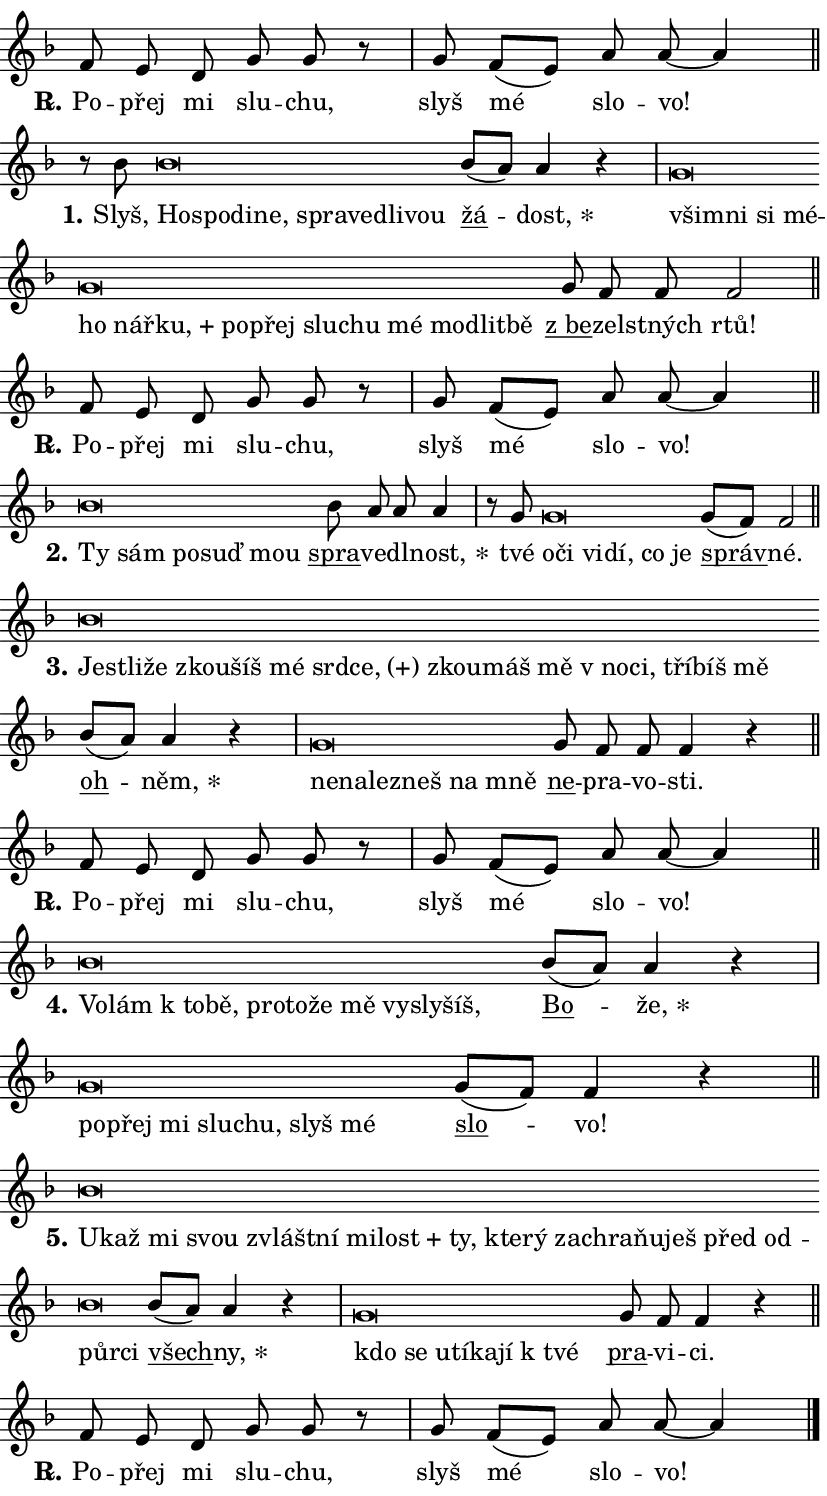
\version "2.24.0"
\header { tagline = "" }
\paper {
  indent = 0\cm
  top-margin = 0\cm
  right-margin = 0.13\cm % to fit lyric hyphens
  bottom-margin = 0\cm
  left-margin = 0\cm
  paper-width = 14\cm
  page-breaking = #ly:one-page-breaking
  system-system-spacing.basic-distance = #11
  score-system-spacing.basic-distance = #11
  ragged-last = ##f
}


%% Author: Thomas Morley
%% https://lists.gnu.org/archive/html/lilypond-user/2020-05/msg00002.html
#(define (line-position grob)
"Returns position of @var[grob} in current system:
   @code{'start}, if at first time-step
   @code{'end}, if at last time-step
   @code{'middle} otherwise
"
  (let* ((col (ly:item-get-column grob))
         (ln (ly:grob-object col 'left-neighbor))
         (rn (ly:grob-object col 'right-neighbor))
         (col-to-check-left (if (ly:grob? ln) ln col))
         (col-to-check-right (if (ly:grob? rn) rn col))
         (break-dir-left
           (and
             (ly:grob-property col-to-check-left 'non-musical #f)
             (ly:item-break-dir col-to-check-left)))
         (break-dir-right
           (and
             (ly:grob-property col-to-check-right 'non-musical #f)
             (ly:item-break-dir col-to-check-right))))
        (cond ((eqv? 1 break-dir-left) 'start)
              ((eqv? -1 break-dir-right) 'end)
              (else 'middle))))

#(define (tranparent-at-line-position vctor)
  (lambda (grob)
  "Relying on @code{line-position} select the relevant enry from @var{vctor}.
Used to determine transparency,"
    (case (line-position grob)
      ((end) (not (vector-ref vctor 0)))
      ((middle) (not (vector-ref vctor 1)))
      ((start) (not (vector-ref vctor 2))))))

noteHeadBreakVisibility =
#(define-music-function (break-visibility)(vector?)
"Makes @code{NoteHead}s transparent relying on @var{break-visibility}"
#{
  \override NoteHead.transparent =
    #(tranparent-at-line-position break-visibility)
#})

#(define delete-ledgers-for-transparent-note-heads
  (lambda (grob)
    "Reads whether a @code{NoteHead} is transparent.
If so this @code{NoteHead} is removed from @code{'note-heads} from
@var{grob}, which is supposed to be @code{LedgerLineSpanner}.
As a result ledgers are not printed for this @code{NoteHead}"
    (let* ((nhds-array (ly:grob-object grob 'note-heads))
           (nhds-list
             (if (ly:grob-array? nhds-array)
                 (ly:grob-array->list nhds-array)
                 '()))
           ;; Relies on the transparent-property being done before
           ;; Staff.LedgerLineSpanner.after-line-breaking is executed.
           ;; This is fragile ...
           (to-keep
             (remove
               (lambda (nhd)
                 (ly:grob-property nhd 'transparent #f))
               nhds-list)))
      ;; TODO find a better method to iterate over grob-arrays, similiar
      ;; to filter/remove etc for lists
      ;; For now rebuilt from scratch
      (set! (ly:grob-object grob 'note-heads)  '())
      (for-each
        (lambda (nhd)
          (ly:pointer-group-interface::add-grob grob 'note-heads nhd))
        to-keep))))

squashNotes = {
  \override NoteHead.X-extent = #'(-0.2 . 0.2)
  \override NoteHead.Y-extent = #'(-0.75 . 0)
  \override NoteHead.stencil =
    #(lambda (grob)
       (let ((pos (ly:grob-property grob 'staff-position)))
         (begin
           (if (< pos -7) (display "ERROR: Lower brevis then expected\n") (display ""))
           (if (<= pos -6) ly:text-interface::print ly:note-head::print))))
}
unSquashNotes = {
  \revert NoteHead.X-extent
  \revert NoteHead.Y-extent
  \revert NoteHead.stencil
}

hideNotes = \noteHeadBreakVisibility #begin-of-line-visible
unHideNotes = \noteHeadBreakVisibility #all-visible

% work-around for resetting accidentals
% https://lilypond.org/doc/v2.23/Documentation/notation/displaying-rhythms#unmetered-music
cadenzaMeasure = {
  \cadenzaOff
  \partial 1024 s1024
  \cadenzaOn
}

#(define-markup-command (accent layout props text) (markup?)
  "Underline accented syllable"
  (interpret-markup layout props
    #{\markup \override #'(offset . 4.3) \underline { #text }#}))

responsum = \markup \concat {
  "R" \hspace #-1.05 \path #0.1 #'((moveto 0 0.07) (lineto 0.9 0.8)) \hspace #0.05 "."
}

spaceSize = #0.6828661417322834 % exact space size for TeX Gyre Schola

\layout {
  \context {
    \Staff
    \remove "Time_signature_engraver"
    \override LedgerLineSpanner.after-line-breaking = #delete-ledgers-for-transparent-note-heads
  }
  \context {
    \Lyrics {
      \override LyricSpace.minimum-distance = \spaceSize
      \override LyricText.font-name = #"TeX Gyre Schola"
      \override LyricText.font-size = 1
      \override StanzaNumber.font-name = #"TeX Gyre Schola Bold"
      \override StanzaNumber.font-size = 1
    }
  }
  \context {
    \Score 
    \override NoteHead.text =
      #(lambda (grob) 
        (let ((pos (ly:grob-property grob 'staff-position)))
          #{\markup {
            \combine
              \halign #-0.55 \raise #(if (= pos -6) 0 0.5) \override #'(thickness . 2) \draw-line #'(3.2 . 0)
              \musicglyph "noteheads.sM1"
          }#}))
  }
}

% magnetic-lyrics.ily
%
%   written by
%     Jean Abou Samra <jean@abou-samra.fr>
%     Werner Lemberg <wl@gnu.org>
%
%   adapted by
%     Jiri Hon <jiri.hon@gmail.com>
%
% Version 2022-Apr-15

% https://www.mail-archive.com/lilypond-user@gnu.org/msg149350.html

#(define (Left_hyphen_pointer_engraver context)
   "Collect syllable-hyphen-syllable occurrences in lyrics and store
them in properties.  This engraver only looks to the left.  For
example, if the lyrics input is @code{foo -- bar}, it does the
following.

@itemize @bullet
@item
Set the @code{text} property of the @code{LyricHyphen} grob between
@q{foo} and @q{bar} to @code{foo}.

@item
Set the @code{left-hyphen} property of the @code{LyricText} grob with
text @q{foo} to the @code{LyricHyphen} grob between @q{foo} and
@q{bar}.
@end itemize

Use this auxiliary engraver in combination with the
@code{lyric-@/text::@/apply-@/magnetic-@/offset!} hook."
   (let ((hyphen #f)
         (text #f))
     (make-engraver
      (acknowledgers
       ((lyric-syllable-interface engraver grob source-engraver)
        (set! text grob)))
      (end-acknowledgers
       ((lyric-hyphen-interface engraver grob source-engraver)
        ;(when (not (grob::has-interface grob 'lyric-space-interface))
          (set! hyphen grob)));)
      ((stop-translation-timestep engraver)
       (when (and text hyphen)
         (ly:grob-set-object! text 'left-hyphen hyphen))
       (set! text #f)
       (set! hyphen #f)))))

#(define (lyric-text::apply-magnetic-offset! grob)
   "If the space between two syllables is less than the value in
property @code{LyricText@/.details@/.squash-threshold}, move the right
syllable to the left so that it gets concatenated with the left
syllable.

Use this function as a hook for
@code{LyricText@/.after-@/line-@/breaking} if the
@code{Left_@/hyphen_@/pointer_@/engraver} is active."
   (let ((hyphen (ly:grob-object grob 'left-hyphen #f)))
     (when hyphen
       (let ((left-text (ly:spanner-bound hyphen LEFT)))
         (when (grob::has-interface left-text 'lyric-syllable-interface)
           (let* ((common (ly:grob-common-refpoint grob left-text X))
                  (this-x-ext (ly:grob-extent grob common X))
                  (left-x-ext
                   (begin
                     ;; Trigger magnetism for left-text.
                     (ly:grob-property left-text 'after-line-breaking)
                     (ly:grob-extent left-text common X)))
                  ;; `delta` is the gap width between two syllables.
                  (delta (- (interval-start this-x-ext)
                            (interval-end left-x-ext)))
                  (details (ly:grob-property grob 'details))
                  (threshold (assoc-get 'squash-threshold details 0.2)))
             (when (< delta threshold)
               (let* (;; We have to manipulate the input text so that
                      ;; ligatures crossing syllable boundaries are not
                      ;; disabled.  For languages based on the Latin
                      ;; script this is essentially a beautification.
                      ;; However, for non-Western scripts it can be a
                      ;; necessity.
                      (lt (ly:grob-property left-text 'text))
                      (rt (ly:grob-property grob 'text))
                      (is-space (grob::has-interface hyphen 'lyric-space-interface))
                      (space (if is-space " " ""))
                      (extra-delta (if is-space spaceSize 0))
                      ;; Append new syllable.
                      (ltrt-space (if (and (string? lt) (string? rt))
                                (string-append lt space rt)
                                (make-concat-markup (list lt space rt))))
                      ;; Right-align `ltrt` to the right side.
                      (ltrt-space-markup (grob-interpret-markup
                               grob
                               (make-translate-markup
                                (cons (interval-length this-x-ext) 0)
                                (make-right-align-markup ltrt-space)))))
                 (begin
                   ;; Don't print `left-text`.
                   (ly:grob-set-property! left-text 'stencil #f)
                   ;; Set text and stencil (which holds all collected
                   ;; syllables so far) and shift it to the left.
                   (ly:grob-set-property! grob 'text ltrt-space)
                   (ly:grob-set-property! grob 'stencil ltrt-space-markup)
                   (ly:grob-translate-axis! grob (- (- delta extra-delta)) X))))))))))


#(define (lyric-hyphen::displace-bounds-first grob)
   ;; Make very sure this callback isn't triggered too early.
   (let ((left (ly:spanner-bound grob LEFT))
         (right (ly:spanner-bound grob RIGHT)))
     (ly:grob-property left 'after-line-breaking)
     (ly:grob-property right 'after-line-breaking)
     (ly:lyric-hyphen::print grob)))

squashThreshold = #0.4

\layout {
  \context {
    \Lyrics
    \consists #Left_hyphen_pointer_engraver
    \override LyricText.after-line-breaking =
      #lyric-text::apply-magnetic-offset!
    \override LyricHyphen.stencil = #lyric-hyphen::displace-bounds-first
    \override LyricText.details.squash-threshold = \squashThreshold
    \override LyricHyphen.minimum-distance = 0
    \override LyricHyphen.minimum-length = \squashThreshold
  }
}

squashText = \override LyricText.details.squash-threshold = 9999
unSquashText = \override LyricText.details.squash-threshold = \squashThreshold

leftText = \override LyricText.self-alignment-X = #LEFT
unLeftText = \revert LyricText.self-alignment-X

starOffset = #(lambda (grob) 
                (let ((x_offset (ly:self-alignment-interface::aligned-on-x-parent grob)))
                  (if (= x_offset 0) 0 (+ x_offset 1.2))))

star = #(define-music-function (syllable)(string?)
"Append star separator at the end of a syllable"
#{
  \once \override LyricText.X-offset = #starOffset
  \lyricmode { \markup {
    #syllable
    \override #'((font-name . "TeX Gyre Schola Bold")) \hspace #0.2 \lower #0.65 \larger "*"
  } }
#})

starAccent = #(define-music-function (syllable)(string?)
"Append star separator at the end of a syllable and make accent"
#{
  \once \override LyricText.X-offset = #starOffset
  \lyricmode { \markup {
    \accent #syllable
    \override #'((font-name . "TeX Gyre Schola Bold")) \hspace #0.2 \lower #0.65 \larger "*"
  } }
#})

breath = #(define-music-function (syllable)(string?)
"Append breathing indicator at the end of a syllable"
#{
  \lyricmode { \markup { #syllable "+" } }
#})

optionalBreath = #(define-music-function (syllable)(string?)
"Append optional breathing indicator at the end of a syllable"
#{
  \lyricmode { \markup { #syllable "(+)" } }
#})


\score {
    <<
        \new Voice = "melody" { \cadenzaOn \key f \major \relative { f'8 e d g g r \cadenzaMeasure \bar "|" g f[( e)] a a~ a4 \cadenzaMeasure \bar "||" \break } }
        \new Lyrics \lyricsto "melody" { \lyricmode { \set stanza = \responsum
Po -- přej mi slu -- chu, slyš mé slo -- vo! } }
    >>
    \layout {}
}

\score {
    <<
        \new Voice = "melody" { \cadenzaOn \key f \major \relative { r8 bes'8 \squashNotes bes\breve*1/16 \hideNotes \breve*1/16 \bar "" \breve*1/16 \bar "" \breve*1/16 \bar "" \breve*1/16 \bar "" \breve*1/16 \bar "" \breve*1/16 \breve*1/16 \bar "" \unHideNotes \unSquashNotes \bar "" bes8[( a)] a4 r \cadenzaMeasure \bar "|" \squashNotes g\breve*1/16 \hideNotes \breve*1/16 \bar "" \breve*1/16 \bar "" \breve*1/16 \bar "" \breve*1/16 \bar "" \breve*1/16 \bar "" \breve*1/16 \bar "" \breve*1/16 \bar "" \breve*1/16 \bar "" \breve*1/16 \bar "" \breve*1/16 \bar "" \breve*1/16 \bar "" \breve*1/16 \bar "" \breve*1/16 \breve*1/16 \bar "" \unHideNotes \unSquashNotes \bar "" g8 f f f2 \cadenzaMeasure \bar "||" \break } }
        \new Lyrics \lyricsto "melody" { \lyricmode { \set stanza = "1."
Slyš, \leftText Ho -- \squashText spo -- di -- ne, spra -- ve -- dli -- vou \unLeftText \unSquashText \markup \accent žá -- \star dost, \leftText všim -- \squashText ni si mé -- ho nář -- \breath "ku," po -- přej slu -- chu mé mo -- dlit -- bě \unLeftText \unSquashText \markup \accent "z be" -- ze -- lstných rtů! } }
    >>
    \layout {}
}

\score {
    <<
        \new Voice = "melody" { \cadenzaOn \key f \major \relative { f'8 e d g g r \cadenzaMeasure \bar "|" g f[( e)] a a~ a4 \cadenzaMeasure \bar "||" \break } }
        \new Lyrics \lyricsto "melody" { \lyricmode { \set stanza = \responsum
Po -- přej mi slu -- chu, slyš mé slo -- vo! } }
    >>
    \layout {}
}

\score {
    <<
        \new Voice = "melody" { \cadenzaOn \key f \major \relative { \squashNotes bes'\breve*1/16 \hideNotes \breve*1/16 \bar "" \breve*1/16 \bar "" \breve*1/16 \breve*1/16 \bar "" \unHideNotes \unSquashNotes \bar "" bes8 a a a4 \cadenzaMeasure \bar "|" r8 g8 \squashNotes g\breve*1/16 \hideNotes \breve*1/16 \bar "" \breve*1/16 \bar "" \breve*1/16 \bar "" \breve*1/16 \breve*1/16 \bar "" \unHideNotes \unSquashNotes \bar "" g8[( f)] f2 \cadenzaMeasure \bar "||" \break } }
        \new Lyrics \lyricsto "melody" { \lyricmode { \set stanza = "2."
\leftText Ty \squashText sám po -- suď mou \unLeftText \unSquashText \markup \accent spra -- ve -- dl -- \star nost, tvé \leftText o -- \squashText či vi -- dí, co je \unLeftText \unSquashText \markup \accent správ -- né. } }
    >>
    \layout {}
}

\score {
    <<
        \new Voice = "melody" { \cadenzaOn \key f \major \relative { \squashNotes bes'\breve*1/16 \hideNotes \breve*1/16 \bar "" \breve*1/16 \bar "" \breve*1/16 \bar "" \breve*1/16 \bar "" \breve*1/16 \bar "" \breve*1/16 \bar "" \breve*1/16 \bar "" \breve*1/16 \bar "" \breve*1/16 \bar "" \breve*1/16 \bar "" \breve*1/16 \bar "" \breve*1/16 \bar "" \breve*1/16 \bar "" \breve*1/16 \breve*1/16 \bar "" \unHideNotes \unSquashNotes \bar "" bes8[( a)] a4 r \cadenzaMeasure \bar "|" \squashNotes g\breve*1/16 \hideNotes \breve*1/16 \bar "" \breve*1/16 \bar "" \breve*1/16 \bar "" \breve*1/16 \breve*1/16 \bar "" \unHideNotes \unSquashNotes \bar "" g8 f f f4 r \cadenzaMeasure \bar "||" \break } }
        \new Lyrics \lyricsto "melody" { \lyricmode { \set stanza = "3."
\leftText Je -- \squashText stli -- že zkou -- šíš mé srd -- \optionalBreath ce, zkou -- máš mě "v no" -- ci, tří -- bíš mě \unLeftText \unSquashText \markup \accent oh -- \star něm, \leftText ne -- \squashText na -- lez -- neš na mně \unLeftText \unSquashText \markup \accent ne -- pra -- vo -- sti. } }
    >>
    \layout {}
}

\score {
    <<
        \new Voice = "melody" { \cadenzaOn \key f \major \relative { f'8 e d g g r \cadenzaMeasure \bar "|" g f[( e)] a a~ a4 \cadenzaMeasure \bar "||" \break } }
        \new Lyrics \lyricsto "melody" { \lyricmode { \set stanza = \responsum
Po -- přej mi slu -- chu, slyš mé slo -- vo! } }
    >>
    \layout {}
}

\score {
    <<
        \new Voice = "melody" { \cadenzaOn \key f \major \relative { \squashNotes bes'\breve*1/16 \hideNotes \breve*1/16 \bar "" \breve*1/16 \bar "" \breve*1/16 \bar "" \breve*1/16 \bar "" \breve*1/16 \bar "" \breve*1/16 \bar "" \breve*1/16 \bar "" \breve*1/16 \bar "" \breve*1/16 \breve*1/16 \bar "" \unHideNotes \unSquashNotes \bar "" bes8[( a)] a4 r \cadenzaMeasure \bar "|" \squashNotes g\breve*1/16 \hideNotes \breve*1/16 \bar "" \breve*1/16 \bar "" \breve*1/16 \bar "" \breve*1/16 \bar "" \breve*1/16 \breve*1/16 \bar "" \unHideNotes \unSquashNotes \bar "" g8[( f)] f4 r \cadenzaMeasure \bar "||" \break } }
        \new Lyrics \lyricsto "melody" { \lyricmode { \set stanza = "4."
\leftText Vo -- \squashText lám "k to" -- bě, pro -- to -- že mě vy -- sly -- šíš, \unLeftText \unSquashText \markup \accent Bo -- \star že, \leftText po -- \squashText přej mi slu -- chu, slyš mé \unLeftText \unSquashText \markup \accent slo -- vo! } }
    >>
    \layout {}
}

\score {
    <<
        \new Voice = "melody" { \cadenzaOn \key f \major \relative { \squashNotes bes'\breve*1/16 \hideNotes \breve*1/16 \bar "" \breve*1/16 \bar "" \breve*1/16 \bar "" \breve*1/16 \bar "" \breve*1/16 \bar "" \breve*1/16 \bar "" \breve*1/16 \bar "" \breve*1/16 \bar "" \breve*1/16 \bar "" \breve*1/16 \bar "" \breve*1/16 \bar "" \breve*1/16 \bar "" \breve*1/16 \bar "" \breve*1/16 \bar "" \breve*1/16 \bar "" \breve*1/16 \bar "" \breve*1/16 \breve*1/16 \bar "" \unHideNotes \unSquashNotes \bar "" bes8[( a)] a4 r \cadenzaMeasure \bar "|" \squashNotes g\breve*1/16 \hideNotes \breve*1/16 \bar "" \breve*1/16 \bar "" \breve*1/16 \bar "" \breve*1/16 \bar "" \breve*1/16 \breve*1/16 \bar "" \unHideNotes \unSquashNotes \bar "" g8 f f4 r \cadenzaMeasure \bar "||" \break } }
        \new Lyrics \lyricsto "melody" { \lyricmode { \set stanza = "5."
\leftText U -- \squashText kaž mi svou zvlášt -- ní mi -- \breath "lost" ty, kte -- rý za -- chra -- ňu -- ješ před od -- půr -- ci \unLeftText \unSquashText \markup \accent všech -- \star ny, \leftText kdo \squashText se u -- tí -- ka -- jí "k tvé" \unLeftText \unSquashText \markup \accent pra -- vi -- ci. } }
    >>
    \layout {}
}

\score {
    <<
        \new Voice = "melody" { \cadenzaOn \key f \major \relative { f'8 e d g g r \cadenzaMeasure \bar "|" g f[( e)] a a~ a4 \cadenzaMeasure \bar "||" \break } \bar "|." }
        \new Lyrics \lyricsto "melody" { \lyricmode { \set stanza = \responsum
Po -- přej mi slu -- chu, slyš mé slo -- vo! } }
    >>
    \layout {}
}
